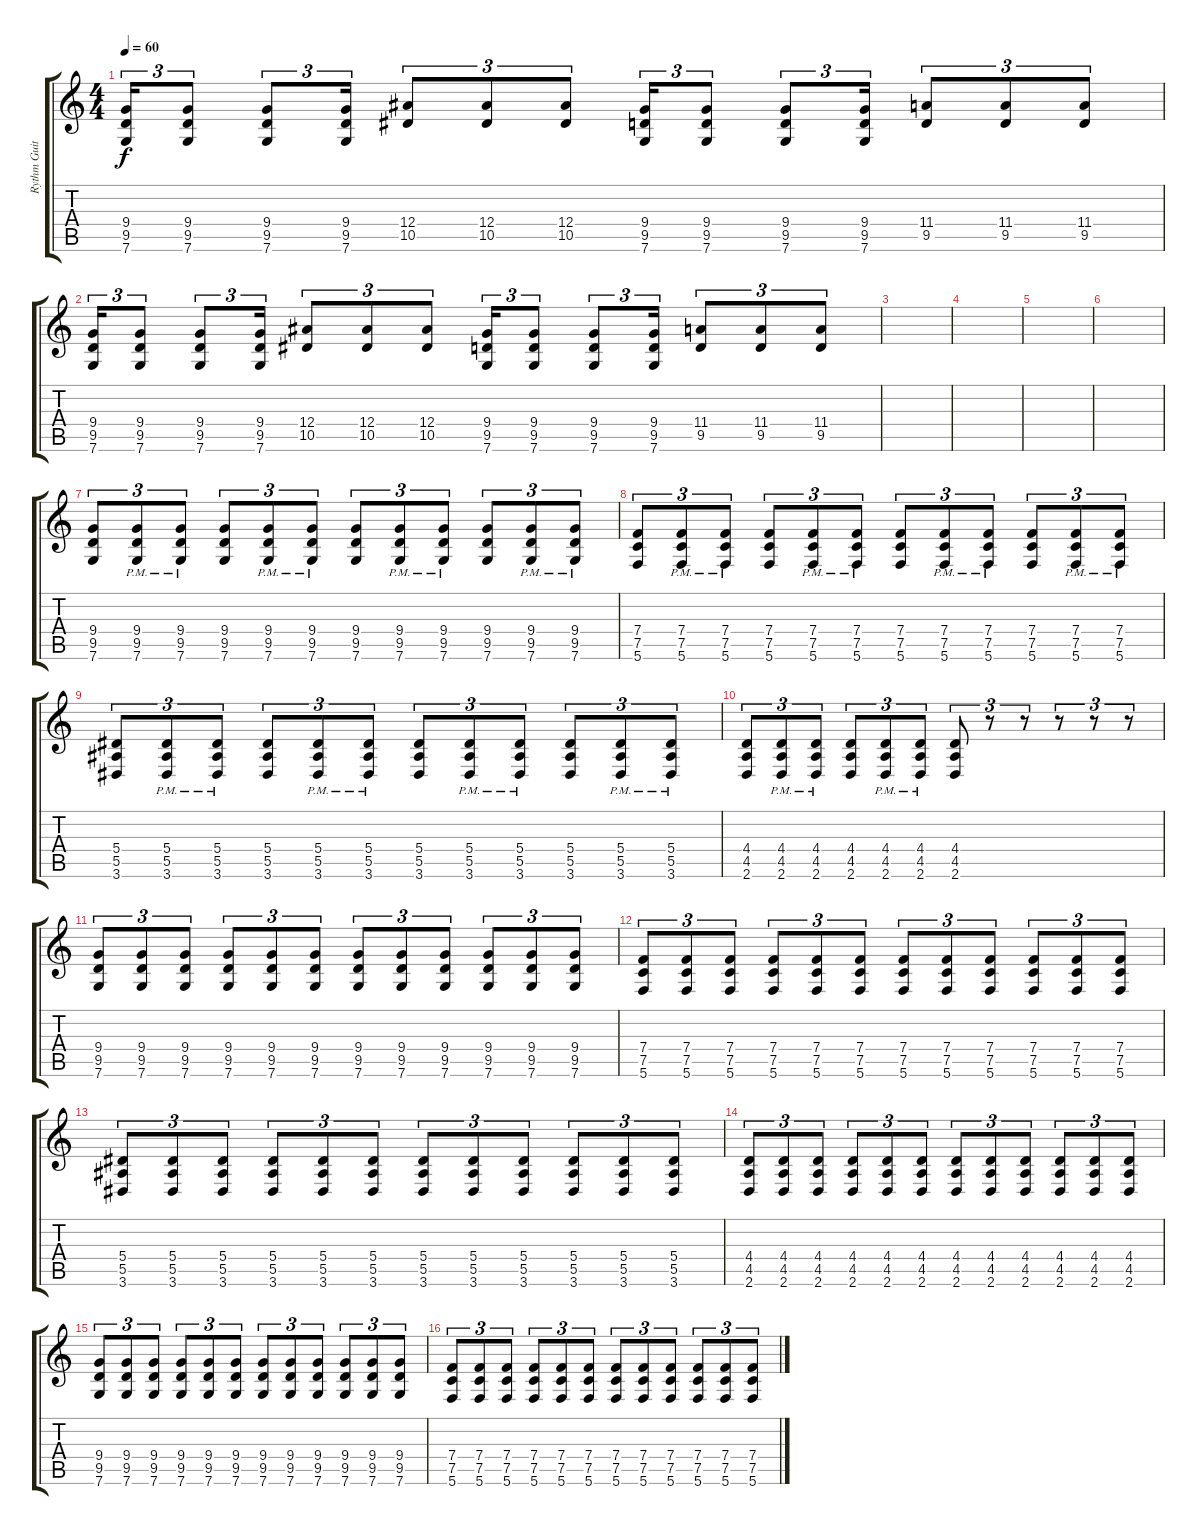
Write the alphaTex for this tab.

\track ("Rythm Guitar" "Rythm Guit") {instrument distortionguitar}
\staff {score tabs}
\tuning (C4 G3 Eb3 Bb2 F2 C2) {hide}
\ts (4 4)
\tempo 60
\clef g2
\ks c
(9.4 9.5 7.6).16{tu (3 2) dy f} (9.4 9.5 7.6).8{tu (3 2)} (9.4 9.5 7.6).8{tu (3 2)} (9.4 9.5 7.6).16{tu (3 2)} (12.4 10.5).8{tu (3 2)} (12.4 10.5).8{tu (3 2)} (12.4 10.5).8{tu (3 2)} (9.4 9.5 7.6).16{tu (3 2)} (9.4 9.5 7.6).8{tu (3 2)} (9.4 9.5 7.6).8{tu (3 2)} (9.4 9.5 7.6).16{tu (3 2)} (11.4 9.5).8{tu (3 2)} (11.4 9.5).8{tu (3 2)} (11.4 9.5).8{tu (3 2)} |
(9.4 9.5 7.6).16{tu (3 2)} (9.4 9.5 7.6).8{tu (3 2)} (9.4 9.5 7.6).8{tu (3 2)} (9.4 9.5 7.6).16{tu (3 2)} (12.4 10.5).8{tu (3 2)} (12.4 10.5).8{tu (3 2)} (12.4 10.5).8{tu (3 2)} (9.4 9.5 7.6).16{tu (3 2)} (9.4 9.5 7.6).8{tu (3 2)} (9.4 9.5 7.6).8{tu (3 2)} (9.4 9.5 7.6).16{tu (3 2)} (11.4 9.5).8{tu (3 2)} (11.4 9.5).8{tu (3 2)} (11.4 9.5).8{tu (3 2)} |
|
|
|
|
(9.4 9.5 7.6).8{tu (3 2)} (9.4{pm} 9.5{pm} 7.6{pm}).8{tu (3 2)} (9.4{pm} 9.5{pm} 7.6{pm}).8{tu (3 2)} (9.4 9.5 7.6).8{tu (3 2)} (9.4{pm} 9.5{pm} 7.6{pm}).8{tu (3 2)} (9.4{pm} 9.5{pm} 7.6{pm}).8{tu (3 2)} (9.4 9.5 7.6).8{tu (3 2)} (9.4{pm} 9.5{pm} 7.6{pm}).8{tu (3 2)} (9.4{pm} 9.5{pm} 7.6{pm}).8{tu (3 2)} (9.4 9.5 7.6).8{tu (3 2)} (9.4{pm} 9.5{pm} 7.6{pm}).8{tu (3 2)} (9.4{pm} 9.5{pm} 7.6{pm}).8{tu (3 2)} |
(7.4 7.5 5.6).8{tu (3 2)} (7.4{pm} 7.5{pm} 5.6{pm}).8{tu (3 2)} (7.4{pm} 7.5{pm} 5.6{pm}).8{tu (3 2)} (7.4 7.5 5.6).8{tu (3 2)} (7.4{pm} 7.5{pm} 5.6{pm}).8{tu (3 2)} (7.4{pm} 7.5{pm} 5.6{pm}).8{tu (3 2)} (7.4 7.5 5.6).8{tu (3 2)} (7.4{pm} 7.5{pm} 5.6{pm}).8{tu (3 2)} (7.4{pm} 7.5{pm} 5.6{pm}).8{tu (3 2)} (7.4 7.5 5.6).8{tu (3 2)} (7.4{pm} 7.5{pm} 5.6{pm}).8{tu (3 2)} (7.4{pm} 7.5{pm} 5.6{pm}).8{tu (3 2)} |
(5.4 5.5 3.6).8{tu (3 2)} (5.4{pm} 5.5{pm} 3.6{pm}).8{tu (3 2)} (5.4{pm} 5.5{pm} 3.6{pm}).8{tu (3 2)} (5.4 5.5 3.6).8{tu (3 2)} (5.4{pm} 5.5{pm} 3.6{pm}).8{tu (3 2)} (5.4{pm} 5.5{pm} 3.6{pm}).8{tu (3 2)} (5.4 5.5 3.6).8{tu (3 2)} (5.4{pm} 5.5{pm} 3.6{pm}).8{tu (3 2)} (5.4{pm} 5.5{pm} 3.6{pm}).8{tu (3 2)} (5.4 5.5 3.6).8{tu (3 2)} (5.4{pm} 5.5{pm} 3.6{pm}).8{tu (3 2)} (5.4{pm} 5.5{pm} 3.6{pm}).8{tu (3 2)} |
(4.4 4.5 2.6).8{tu (3 2)} (4.4{pm} 4.5{pm} 2.6{pm}).8{tu (3 2)} (4.4{pm} 4.5{pm} 2.6{pm}).8{tu (3 2)} (4.4 4.5 2.6).8{tu (3 2)} (4.4{pm} 4.5{pm} 2.6{pm}).8{tu (3 2)} (4.4{pm} 4.5{pm} 2.6{pm}).8{tu (3 2)} (4.4 4.5 2.6).8{tu (3 2)} r.8{tu (3 2)} r.8{tu (3 2)} r.8{tu (3 2)} r.8{tu (3 2)} r.8{tu (3 2)} |
(9.4 9.5 7.6).8{tu (3 2)} (9.4 9.5 7.6).8{tu (3 2)} (9.4 9.5 7.6).8{tu (3 2)} (9.4 9.5 7.6).8{tu (3 2)} (9.4 9.5 7.6).8{tu (3 2)} (9.4 9.5 7.6).8{tu (3 2)} (9.4 9.5 7.6).8{tu (3 2)} (9.4 9.5 7.6).8{tu (3 2)} (9.4 9.5 7.6).8{tu (3 2)} (9.4 9.5 7.6).8{tu (3 2)} (9.4 9.5 7.6).8{tu (3 2)} (9.4 9.5 7.6).8{tu (3 2)} |
(7.4 7.5 5.6).8{tu (3 2)} (7.4 7.5 5.6).8{tu (3 2)} (7.4 7.5 5.6).8{tu (3 2)} (7.4 7.5 5.6).8{tu (3 2)} (7.4 7.5 5.6).8{tu (3 2)} (7.4 7.5 5.6).8{tu (3 2)} (7.4 7.5 5.6).8{tu (3 2)} (7.4 7.5 5.6).8{tu (3 2)} (7.4 7.5 5.6).8{tu (3 2)} (7.4 7.5 5.6).8{tu (3 2)} (7.4 7.5 5.6).8{tu (3 2)} (7.4 7.5 5.6).8{tu (3 2)} |
(5.4 5.5 3.6).8{tu (3 2)} (5.4 5.5 3.6).8{tu (3 2)} (5.4 5.5 3.6).8{tu (3 2)} (5.4 5.5 3.6).8{tu (3 2)} (5.4 5.5 3.6).8{tu (3 2)} (5.4 5.5 3.6).8{tu (3 2)} (5.4 5.5 3.6).8{tu (3 2)} (5.4 5.5 3.6).8{tu (3 2)} (5.4 5.5 3.6).8{tu (3 2)} (5.4 5.5 3.6).8{tu (3 2)} (5.4 5.5 3.6).8{tu (3 2)} (5.4 5.5 3.6).8{tu (3 2)} |
(4.4 4.5 2.6).8{tu (3 2)} (4.4 4.5 2.6).8{tu (3 2)} (4.4 4.5 2.6).8{tu (3 2)} (4.4 4.5 2.6).8{tu (3 2)} (4.4 4.5 2.6).8{tu (3 2)} (4.4 4.5 2.6).8{tu (3 2)} (4.4 4.5 2.6).8{tu (3 2)} (4.4 4.5 2.6).8{tu (3 2)} (4.4 4.5 2.6).8{tu (3 2)} (4.4 4.5 2.6).8{tu (3 2)} (4.4 4.5 2.6).8{tu (3 2)} (4.4 4.5 2.6).8{tu (3 2)} |
(9.4 9.5 7.6).8{tu (3 2)} (9.4 9.5 7.6).8{tu (3 2)} (9.4 9.5 7.6).8{tu (3 2)} (9.4 9.5 7.6).8{tu (3 2)} (9.4 9.5 7.6).8{tu (3 2)} (9.4 9.5 7.6).8{tu (3 2)} (9.4 9.5 7.6).8{tu (3 2)} (9.4 9.5 7.6).8{tu (3 2)} (9.4 9.5 7.6).8{tu (3 2)} (9.4 9.5 7.6).8{tu (3 2)} (9.4 9.5 7.6).8{tu (3 2)} (9.4 9.5 7.6).8{tu (3 2)} |
(7.4 7.5 5.6).8{tu (3 2)} (7.4 7.5 5.6).8{tu (3 2)} (7.4 7.5 5.6).8{tu (3 2)} (7.4 7.5 5.6).8{tu (3 2)} (7.4 7.5 5.6).8{tu (3 2)} (7.4 7.5 5.6).8{tu (3 2)} (7.4 7.5 5.6).8{tu (3 2)} (7.4 7.5 5.6).8{tu (3 2)} (7.4 7.5 5.6).8{tu (3 2)} (7.4 7.5 5.6).8{tu (3 2)} (7.4 7.5 5.6).8{tu (3 2)} (7.4 7.5 5.6).8{tu (3 2)}
